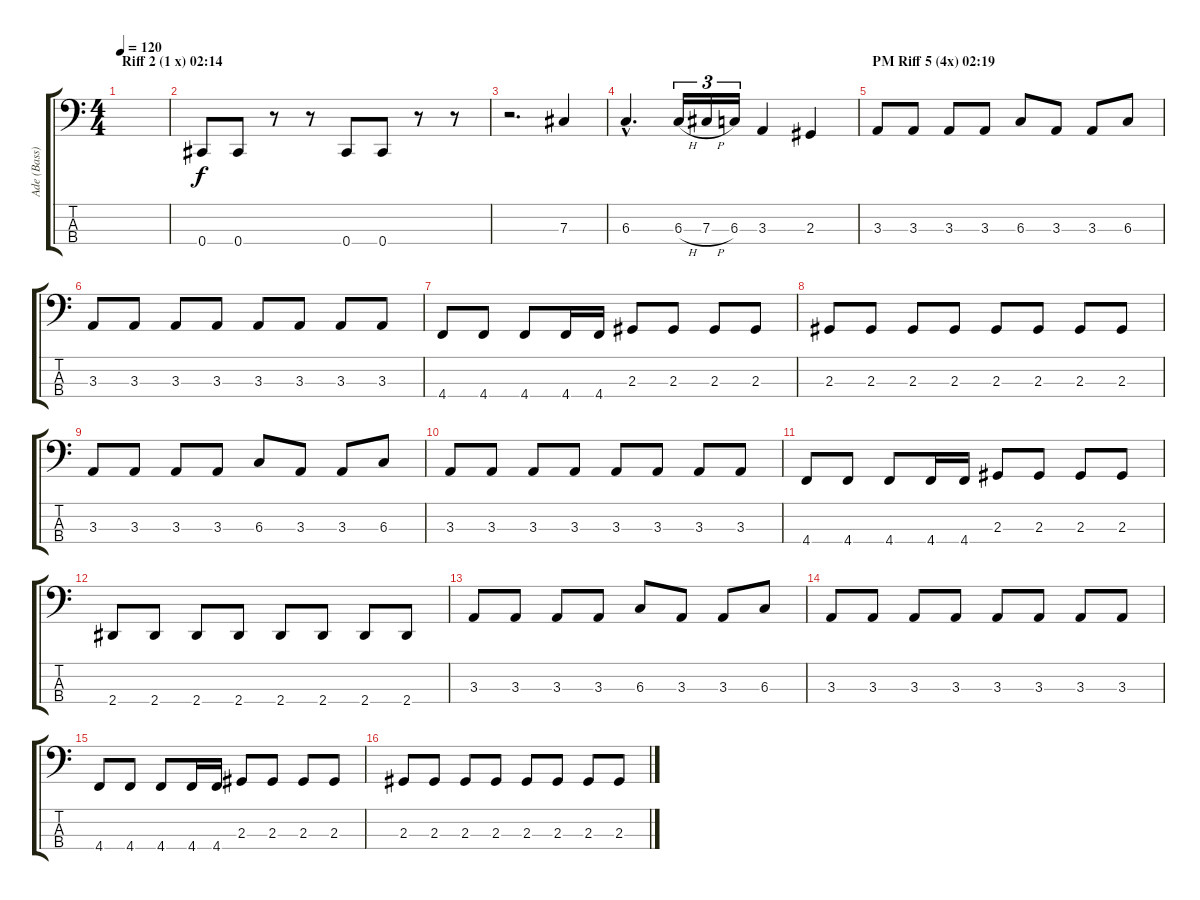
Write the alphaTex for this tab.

\track ("Ade (Bass)" "Ade (Bass)") {instrument electricbasspick}
\staff {score tabs}
\tuning (E2 B1 Gb1 Db1) {hide}
\ts (4 4)
\section ("" "Riff 2 (1 x) 02:14")
\tempo 120
\clef f4
\ks c
|
0.4.8 0.4.8 r.8 r.8 0.4.8 0.4.8 r.8 r.8 |
r.2{d} 7.3.4 |
6.3{hac}.4{d} 6.3{h}.16{tu (3 2)} 7.3{h}.16{tu (3 2)} 6.3.16{tu (3 2)} 3.3.4 2.3.4 |
\section ("" "PM Riff 5 (4x) 02:19")
3.3.8 3.3.8 3.3.8 3.3.8 6.3.8 3.3.8 3.3.8 6.3.8 |
3.3.8 3.3.8 3.3.8 3.3.8 3.3.8 3.3.8 3.3.8 3.3.8 |
4.4.8 4.4.8 4.4.8 4.4.16 4.4.16 2.3.8 2.3.8 2.3.8 2.3.8 |
2.3.8 2.3.8 2.3.8 2.3.8 2.3.8 2.3.8 2.3.8 2.3.8 |
3.3.8 3.3.8 3.3.8 3.3.8 6.3.8 3.3.8 3.3.8 6.3.8 |
3.3.8 3.3.8 3.3.8 3.3.8 3.3.8 3.3.8 3.3.8 3.3.8 |
4.4.8 4.4.8 4.4.8 4.4.16 4.4.16 2.3.8 2.3.8 2.3.8 2.3.8 |
2.4.8 2.4.8 2.4.8 2.4.8 2.4.8 2.4.8 2.4.8 2.4.8 |
3.3.8 3.3.8 3.3.8 3.3.8 6.3.8 3.3.8 3.3.8 6.3.8 |
3.3.8 3.3.8 3.3.8 3.3.8 3.3.8 3.3.8 3.3.8 3.3.8 |
4.4.8 4.4.8 4.4.8 4.4.16 4.4.16 2.3.8 2.3.8 2.3.8 2.3.8 |
2.3.8 2.3.8 2.3.8 2.3.8 2.3.8 2.3.8 2.3.8 2.3.8
